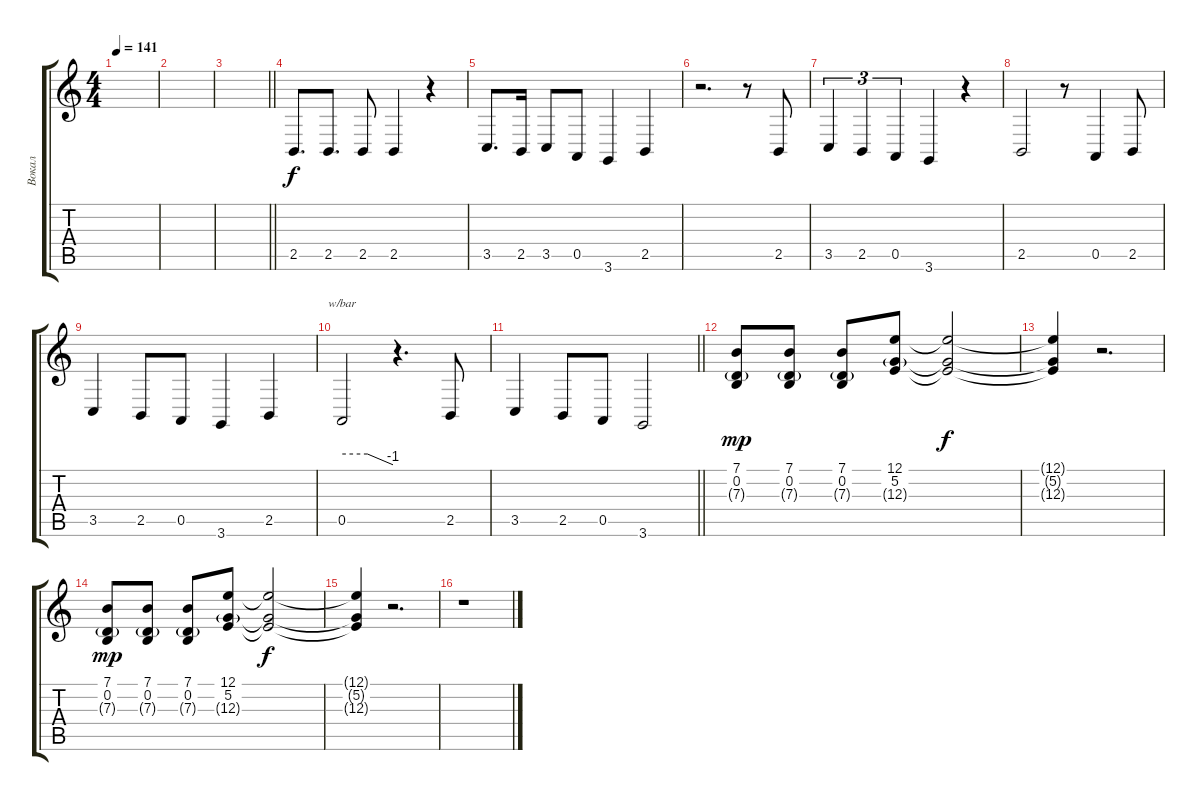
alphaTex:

\track ("Вокал" "Вокал") {instrument drawbarorgan}
\staff {score tabs}
\tuning (E4 B3 G3 D3 A2 E2) {hide}
\ts (4 4)
\tempo 141
\clef g2
\ks c
|
|
\barLineRight lightlight
|
2.5.8{d} 2.5.8{d} 2.5.8 2.5.4 r.4 |
3.5.8{d} 2.5.16 3.5.8 0.5.8 3.6.4 2.5.4 |
r.2{d} r.8 2.5.8 |
3.5.4{tu (3 2)} 2.5.4{tu (3 2)} 0.5.4{tu (3 2)} 3.6.4 r.4 |
2.5.2 r.8 0.5.4 2.5.8 |
3.5.4 2.5.8 0.5.8 3.6.4 2.5.4 |
0.5.2{tbe (custom default 0 0 30 0 60 -4)} r.4{d} 2.5.8 |
\barLineRight lightlight
3.5.4 2.5.8 0.5.8 3.6.2 |
(7.1 0.2 7.3{g}).8{dy mp} (7.1 0.2 7.3{g}).8 (7.1 0.2 7.3{g}).8 (12.1 5.2 12.3{g}).8 (12.1{t} 5.2{t} 12.3{t}).2{dy f} |
(12.1{t} 5.2{t} 12.3{t}).4 r.2{d} |
(7.1 0.2 7.3{g}).8{dy mp} (7.1 0.2 7.3{g}).8 (7.1 0.2 7.3{g}).8 (12.1 5.2 12.3{g}).8 (12.1{t} 5.2{t} 12.3{t}).2{dy f} |
(12.1{t} 5.2{t} 12.3{t}).4 r.2{d} |
r.1
